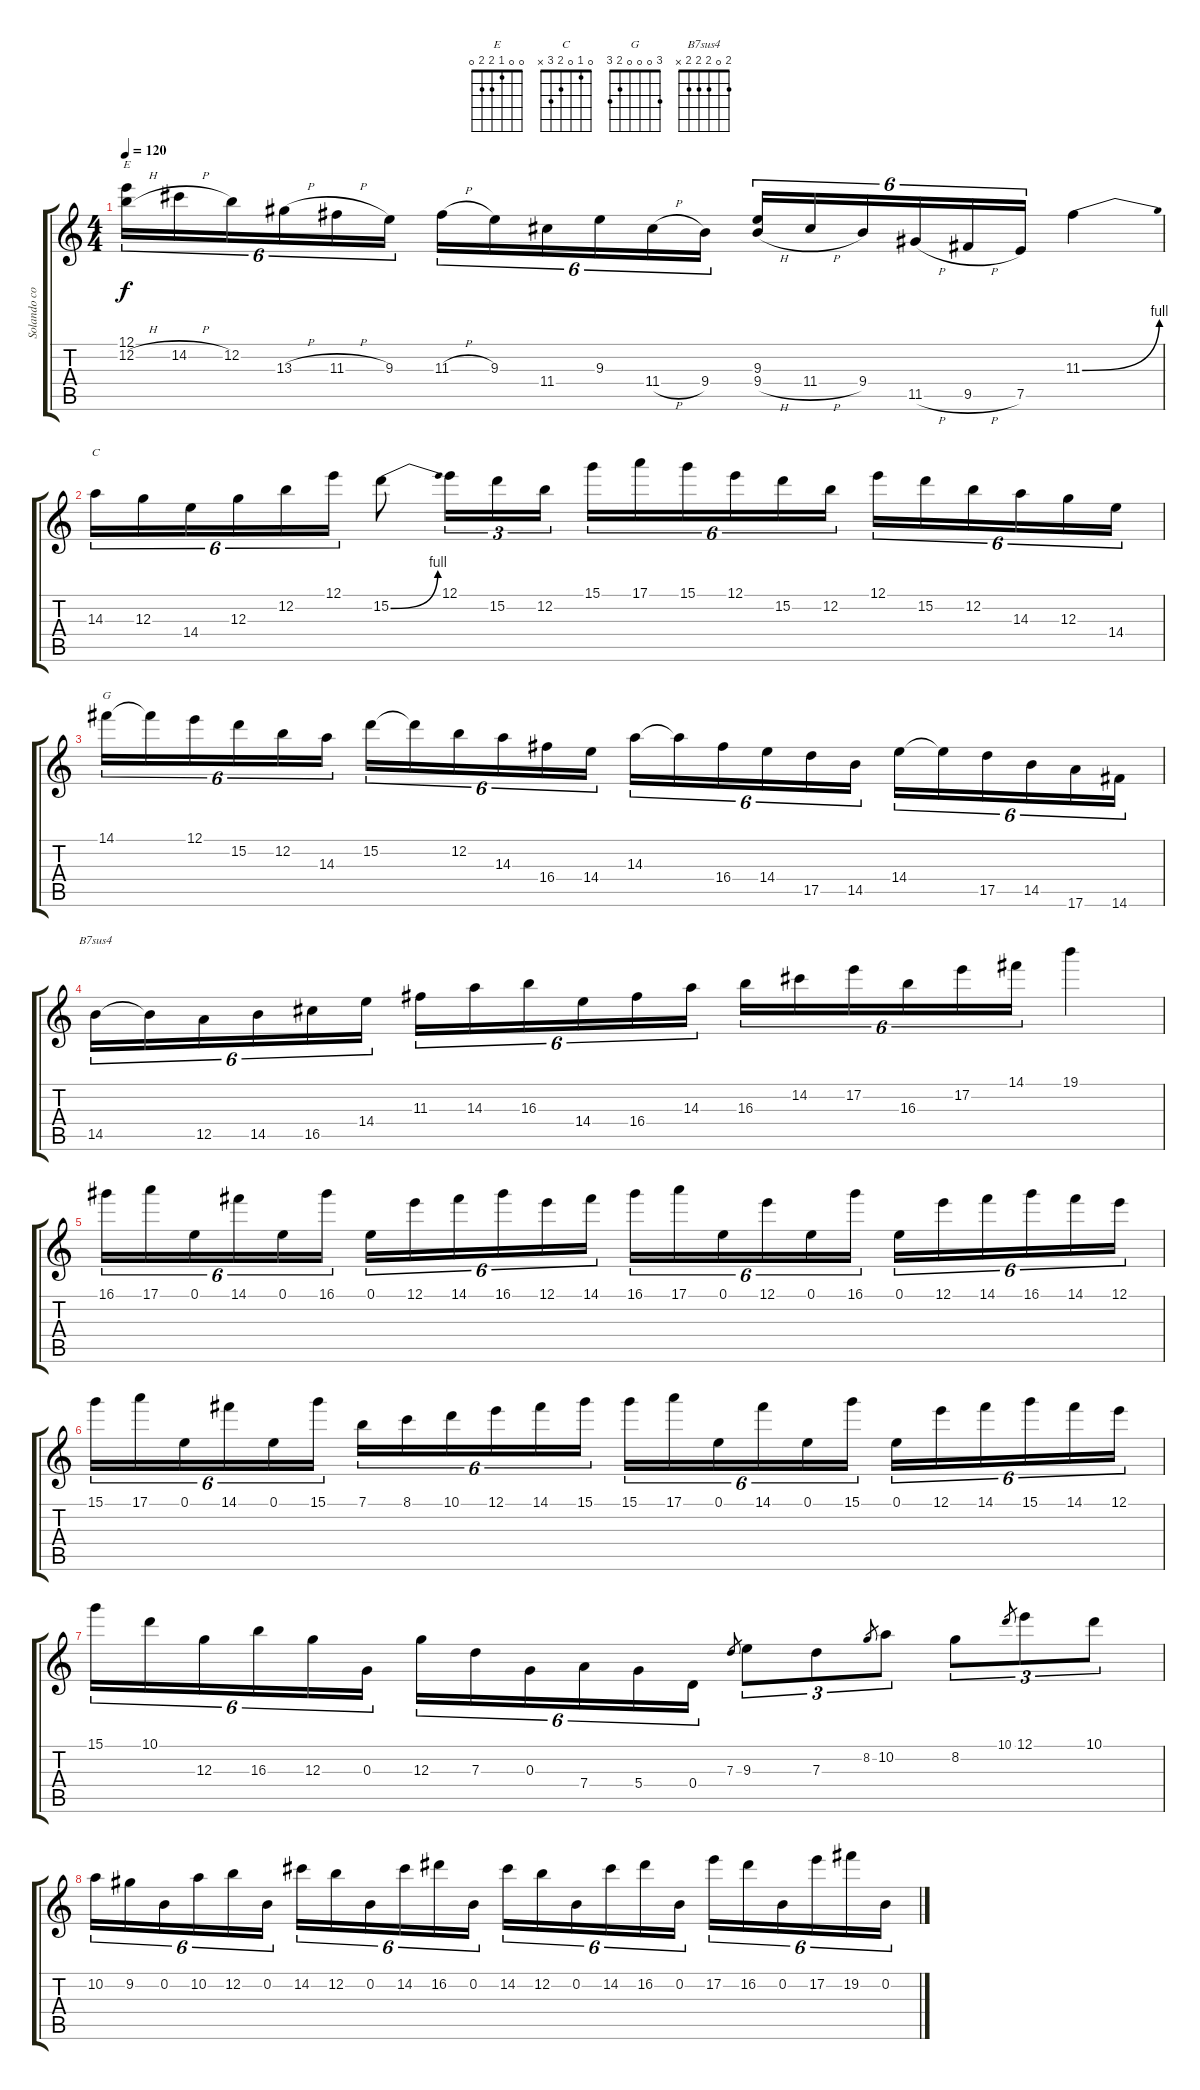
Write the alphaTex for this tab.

\track ("Solando com Edu IV" "Solando co") {instrument overdrivenguitar}
\staff {score tabs}
\tuning (E4 B3 G3 D3 A2 E2) {hide}
\chord ("E" 0 0 1 2 2 0)
\chord ("C" 0 1 0 2 3 x)
\chord ("G" 3 0 0 0 2 3)
\chord ("B7sus4" 2 0 2 2 2 x)
\ts (4 4)
\tempo 120
\clef g2
\ks c
(12.1 12.2{h}).16{tu (6 4) ch "E" dy f instrument overdrivenguitar} 14.2{h}.16{tu (6 4)} 12.2.16{tu (6 4)} 13.3{h}.16{tu (6 4)} 11.3{h}.16{tu (6 4)} 9.3.16{tu (6 4)} 11.3{h}.16{tu (6 4)} 9.3.16{tu (6 4)} 11.4.16{tu (6 4)} 9.3.16{tu (6 4)} 11.4{h}.16{tu (6 4)} 9.4.16{tu (6 4)} (9.3 9.4{h}).16{tu (6 4)} 11.4{h}.16{tu (6 4)} 9.4.16{tu (6 4)} 11.5{h}.16{tu (6 4)} 9.5{h}.16{tu (6 4)} 7.5.16{tu (6 4)} 11.3{be (bend 0 0 60 4)}.4 |
14.3.16{tu (6 4) ch "C"} 12.3.16{tu (6 4)} 14.4.16{tu (6 4)} 12.3.16{tu (6 4)} 12.2.16{tu (6 4)} 12.1.16{tu (6 4)} 15.2{be (bend 0 0 60 4)}.8 12.1.16{tu (3 2)} 15.2.16{tu (3 2)} 12.2.16{tu (3 2)} 15.1.16{tu (6 4)} 17.1.16{tu (6 4)} 15.1.16{tu (6 4)} 12.1.16{tu (6 4)} 15.2.16{tu (6 4)} 12.2.16{tu (6 4)} 12.1.16{tu (6 4)} 15.2.16{tu (6 4)} 12.2.16{tu (6 4)} 14.3.16{tu (6 4)} 12.3.16{tu (6 4)} 14.4.16{tu (6 4)} |
14.1.16{tu (6 4) ch "G"} 14.1{t}.16{tu (6 4)} 12.1.16{tu (6 4)} 15.2.16{tu (6 4)} 12.2.16{tu (6 4)} 14.3.16{tu (6 4)} 15.2.16{tu (6 4)} 15.2{t}.16{tu (6 4)} 12.2.16{tu (6 4)} 14.3.16{tu (6 4)} 16.4.16{tu (6 4)} 14.4.16{tu (6 4)} 14.3.16{tu (6 4)} 14.3{t}.16{tu (6 4)} 16.4.16{tu (6 4)} 14.4.16{tu (6 4)} 17.5.16{tu (6 4)} 14.5.16{tu (6 4)} 14.4.16{tu (6 4)} 14.4{t}.16{tu (6 4)} 17.5.16{tu (6 4)} 14.5.16{tu (6 4)} 17.6.16{tu (6 4)} 14.6.16{tu (6 4)} |
14.5.16{tu (6 4) ch "B7sus4"} 14.5{t}.16{tu (6 4)} 12.5.16{tu (6 4)} 14.5.16{tu (6 4)} 16.5.16{tu (6 4)} 14.4.16{tu (6 4)} 11.3.16{tu (6 4)} 14.3.16{tu (6 4)} 16.3.16{tu (6 4)} 14.4.16{tu (6 4)} 16.4.16{tu (6 4)} 14.3.16{tu (6 4)} 16.3.16{tu (6 4)} 14.2.16{tu (6 4)} 17.2.16{tu (6 4)} 16.3.16{tu (6 4)} 17.2.16{tu (6 4)} 14.1.16{tu (6 4)} 19.1.4 |
16.1.16{tu (6 4)} 17.1.16{tu (6 4)} 0.1.16{tu (6 4)} 14.1.16{tu (6 4)} 0.1.16{tu (6 4)} 16.1.16{tu (6 4)} 0.1.16{tu (6 4)} 12.1.16{tu (6 4)} 14.1.16{tu (6 4)} 16.1.16{tu (6 4)} 12.1.16{tu (6 4)} 14.1.16{tu (6 4)} 16.1.16{tu (6 4)} 17.1.16{tu (6 4)} 0.1.16{tu (6 4)} 12.1.16{tu (6 4)} 0.1.16{tu (6 4)} 16.1.16{tu (6 4)} 0.1.16{tu (6 4)} 12.1.16{tu (6 4)} 14.1.16{tu (6 4)} 16.1.16{tu (6 4)} 14.1.16{tu (6 4)} 12.1.16{tu (6 4)} |
15.1.16{tu (6 4)} 17.1.16{tu (6 4)} 0.1.16{tu (6 4)} 14.1.16{tu (6 4)} 0.1.16{tu (6 4)} 15.1.16{tu (6 4)} 7.1.16{tu (6 4)} 8.1.16{tu (6 4)} 10.1.16{tu (6 4)} 12.1.16{tu (6 4)} 14.1.16{tu (6 4)} 15.1.16{tu (6 4)} 15.1.16{tu (6 4)} 17.1.16{tu (6 4)} 0.1.16{tu (6 4)} 14.1.16{tu (6 4)} 0.1.16{tu (6 4)} 15.1.16{tu (6 4)} 0.1.16{tu (6 4)} 12.1.16{tu (6 4)} 14.1.16{tu (6 4)} 15.1.16{tu (6 4)} 14.1.16{tu (6 4)} 12.1.16{tu (6 4)} |
15.1.16{tu (6 4)} 10.1.16{tu (6 4)} 12.3.16{tu (6 4)} 16.3.16{tu (6 4)} 12.3.16{tu (6 4)} 0.3.16{tu (6 4)} 12.3.16{tu (6 4)} 7.3.16{tu (6 4)} 0.3.16{tu (6 4)} 7.4.16{tu (6 4)} 5.4.16{tu (6 4)} 0.4.16{tu (6 4)} 7.3.8{gr} 9.3.8{tu (3 2)} 7.3.8{tu (3 2)} 8.2.8{gr} 10.2.8{tu (3 2)} 8.2.8{tu (3 2)} 10.1.8{gr} 12.1.8{tu (3 2)} 10.1.8{tu (3 2)} |
10.2.16{tu (6 4)} 9.2.16{tu (6 4)} 0.2.16{tu (6 4)} 10.2.16{tu (6 4)} 12.2.16{tu (6 4)} 0.2.16{tu (6 4)} 14.2.16{tu (6 4)} 12.2.16{tu (6 4)} 0.2.16{tu (6 4)} 14.2.16{tu (6 4)} 16.2.16{tu (6 4)} 0.2.16{tu (6 4)} 14.2.16{tu (6 4)} 12.2.16{tu (6 4)} 0.2.16{tu (6 4)} 14.2.16{tu (6 4)} 16.2.16{tu (6 4)} 0.2.16{tu (6 4)} 17.2.16{tu (6 4)} 16.2.16{tu (6 4)} 0.2.16{tu (6 4)} 17.2.16{tu (6 4)} 19.2.16{tu (6 4)} 0.2.16{tu (6 4)}
